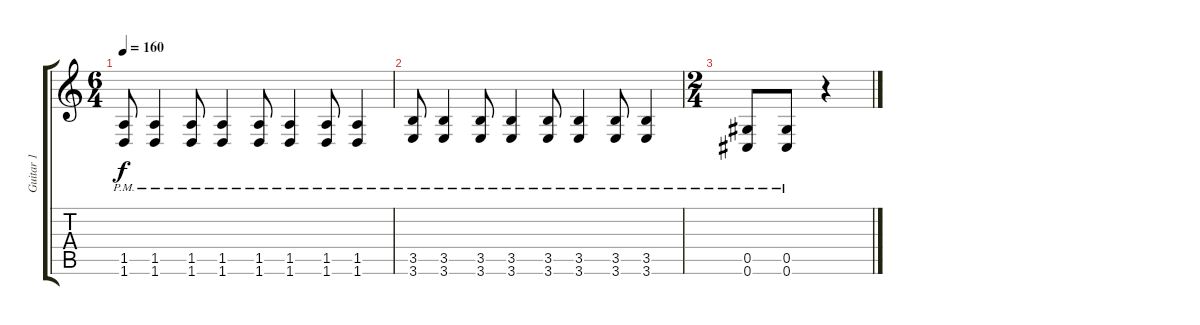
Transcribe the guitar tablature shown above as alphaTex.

\track ("Guitar 1" "Guitar 1") {instrument distortionguitar}
\staff {score tabs}
\tuning (Eb4 Bb3 Gb3 Db3 Ab2 Db2) {hide}
\ts (6 4)
\tempo 160
\clef g2
\ks c
(1.5{pm} 1.6{pm}).8{dy f} (1.5{pm} 1.6{pm}).4 (1.5{pm} 1.6{pm}).8 (1.5{pm} 1.6{pm}).4 (1.5{pm} 1.6{pm}).8 (1.5{pm} 1.6{pm}).4 (1.5{pm} 1.6{pm}).8 (1.5{pm} 1.6{pm}).4 |
(3.5{pm} 3.6{pm}).8 (3.5{pm} 3.6{pm}).4 (3.5{pm} 3.6{pm}).8 (3.5{pm} 3.6{pm}).4 (3.5{pm} 3.6{pm}).8 (3.5{pm} 3.6{pm}).4 (3.5{pm} 3.6{pm}).8 (3.5{pm} 3.6{pm}).4 |
\ts (2 4)
(0.5{pm} 0.6{pm}).8 (0.5{pm} 0.6{pm}).8 r.4
